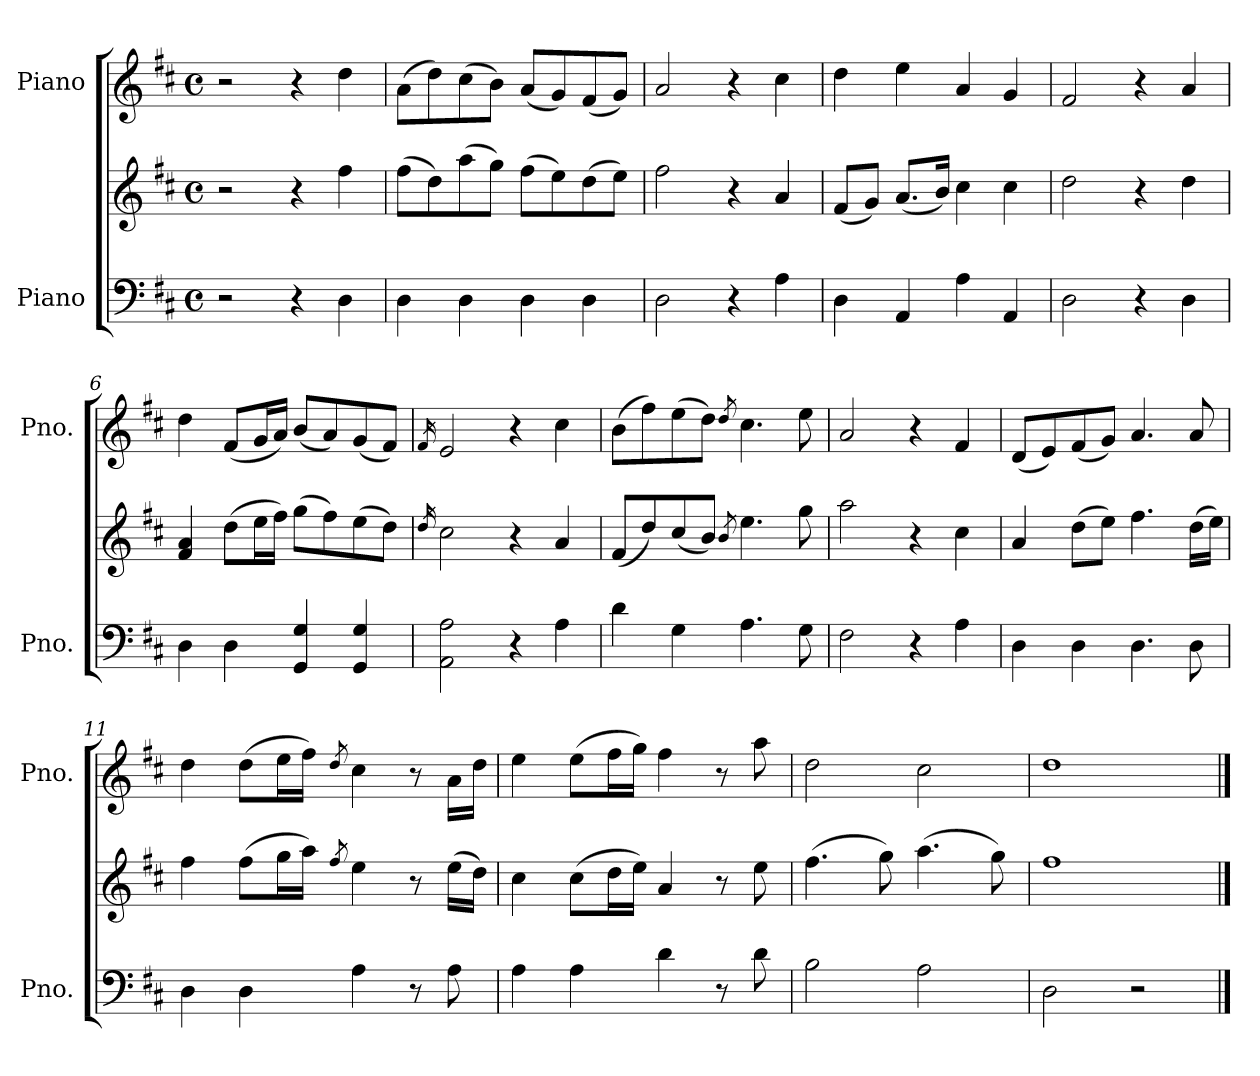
**kern	**kern	**kern
*part2	*part2	*part1
*staff3	*staff2	*staff1
*I"Piano	*	*I"Piano
*I'Pno.	*	*I'Pno.
*clefF4	*clefG2	*clefG2
*k[f#c#]	*k[f#c#]	*k[f#c#]
*M4/4	*M4/4	*M4/4
*met(c)	*met(c)	*met(c)
*MM120	*MM120	*MM120
=1	=1	=1
2r	2r	2r
4r	4r	4r
4D\	4ff#\	4dd\
=2	=2	=2
4D\	(>8ff#\L	(>8a\L
.	8dd\)	8dd\)
4D\	(>8aa\	(>8cc#\
.	8gg\J)	8b\J)
4D\	(>8ff#\L	(<8a/L
.	8ee\)	8g/)
4D\	(>8dd\	(<8f#/
.	8ee\J)	8g/J)
=3	=3	=3
2D\	2ff#\	2a/
4r	4r	4r
4A\	4a/	4cc#\
=4	=4	=4
4D\	(<8f#/L	4dd\
.	8g/J)	.
4AA/	(<8.a/L	4ee\
.	16b/Jk)	.
4A\	4cc#\	4a/
4AA/	4cc#\	4g/
=5	=5	=5
2D\	2dd\	2f#/
4r	4r	4r
4D\	4dd\	4a/
=6	=6	=6
4D\	4f#/ 4a/	4dd\
4D\	(>8dd\L	(<8f#/L
.	16ee\L	16g/L
.	16ff#\JJ)	16a/JJ)
4GG/ 4G/	(>8gg\L	(<8b/L
.	8ff#\)	8a/)
4GG/ 4G/	(>8ee\	(<8g/
.	8dd\J)	8f#/J)
=7	=7	=7
.	16qdd/	16qf#/
2AA\ 2A\	2cc#\	2e/
4r	4r	4r
4A\	4a/	4cc#\
!!LO:LB:g=z
=8	=8	=8
4d\	(<8f#/L	(>8b\L
.	8dd/)	8ff#\)
4G\	(<8cc#/	(>8ee\
.	8b/J)	8dd\J)
.	8qb/	8qdd/
4.A\	4.ee\	4.cc#\
8G\	8gg\	8ee\
=9	=9	=9
2F#\	2aa\	2a/
4r	4r	4r
4A\	4cc#\	4f#/
=10	=10	=10
4D\	4a/	(<8d/L
.	.	8e/)
4D\	(>8dd\L	(<8f#/
.	8ee\J)	8g/J)
4.D\	4.ff#\	4.a/
8D\	(>16dd\LL	8a/
.	16ee\JJ)	.
=11	=11	=11
4D\	4ff#\	4dd\
4D\	(>8ff#\L	(>8dd\L
.	16gg\L	16ee\L
.	16aa\JJ)	16ff#\JJ)
.	8qff#/	8qdd/
4A\	4ee\	4cc#\
8r	8r	8r
8A\	(>16ee\LL	16a\LL
.	16dd\JJ)	16dd\JJ
=12	=12	=12
4A\	4cc#\	4ee\
4A\	(>8cc#\L	(>8ee\L
.	16dd\L	16ff#\L
.	16ee\JJ)	16gg\JJ)
4d\	4a/	4ff#\
8r	8r	8r
8d\	8ee\	8aa\
=13	=13	=13
2B\	(>4.ff#\	2dd\
.	8gg\)	.
2A\	(>4.aa\	2cc#\
.	8gg\)	.
!!LO:LB:g=z
=14	=14	=14
2D\	1ff#	1dd
2r	.	.
==	==	==
*-	*-	*-
